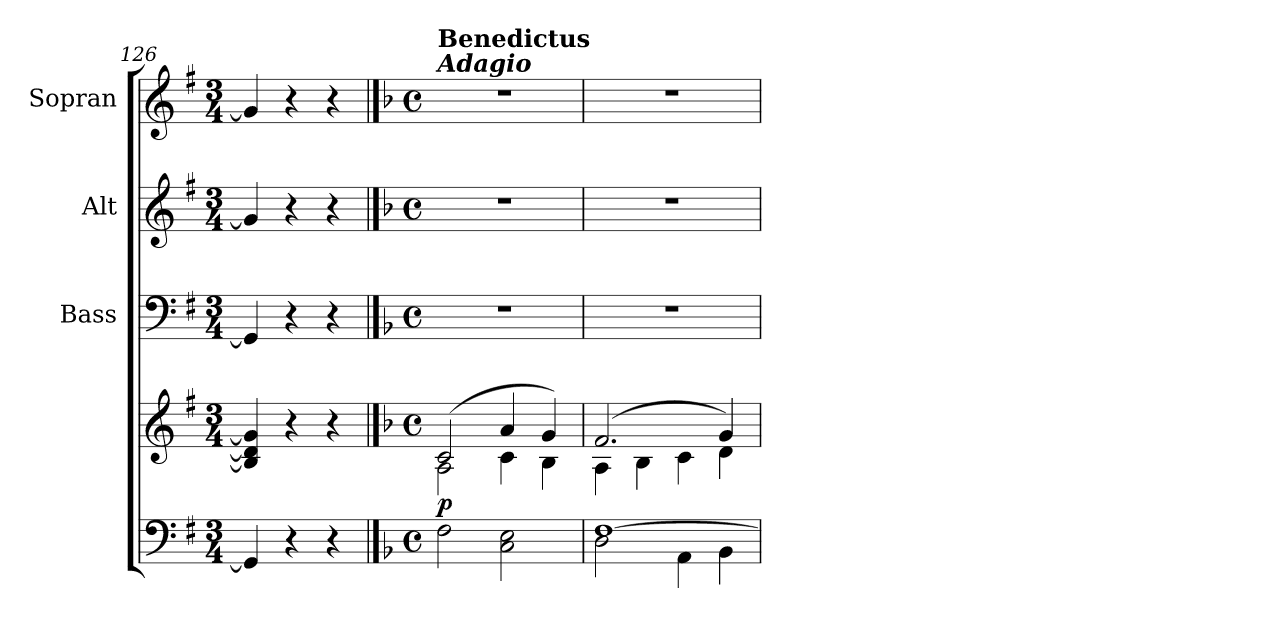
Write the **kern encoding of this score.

**kern	**kern	**dynam	**kern	**kern	**kern
*part4	*part4	*part4	*part3	*part2	*part1
*staff5	*staff4	*staff4/5	*staff3	*staff2	*staff1
*	*	*	*I"Bass	*I"Alt	*I"Sopran
*	*	*	*I'B.	*I'A.	*I'S.
*clefF4	*clefG2	*	*clefF4	*clefG2	*clefG2
*k[f#]	*k[f#]	*	*k[f#]	*k[f#]	*k[f#]
*G:	*G:	*	*G:	*G:	*G:
*M3/4	*M3/4	*	*M3/4	*M3/4	*M3/4
=126	=126	=126	=126	=126	=126
4GG/]	4B/] 4d/] 4g/]	.	4GG/]	4g/]	4g/]
4r	4r	.	4r	4r	4r
4r	4r	.	4r	4r	4r
!!LO:PB:g=z
==127	==127	==127	==127	==127	==127
*k[b-]	*k[b-]	*	*k[b-]	*k[b-]	*k[b-]
*F:	*F:	*	*F:	*F:	*F:
*M4/4	*M4/4	*	*M4/4	*M4/4	*M4/4
*met(c)	*met(c)	*	*met(c)	*met(c)	*met(c)
*	*^	*	*	*	*
!	!	!	!	!	!	!LO:TX:a:Bi:t=Adagio
!	!	!	!	!	!	!LO:TX:a:B:t=Benedictus
!	!	!	!LO:DY:b	!	!	!
2F\	(>2c/	2A\	p	1r	1r	1r
2C\ 2E\	4a/	4c\	.	.	.	.
.	4g/)	4B-\	.	.	.	.
=128	=128	=128	=128	=128	=128	=128
*^	*	*	*	*	*	*
[>1F	2D\	(2.f/	4A\	.	1r	1r	1r
.	.	.	4B-\	.	.	.	.
.	4AA\	.	4c\	.	.	.	.
.	4BB-\	4g/)	4d\	.	.	.	.
*v	*v	*	*	*	*	*	*
*	*v	*v	*	*	*	*
=	=	=	=	=	=
*-	*-	*-	*-	*-	*-
